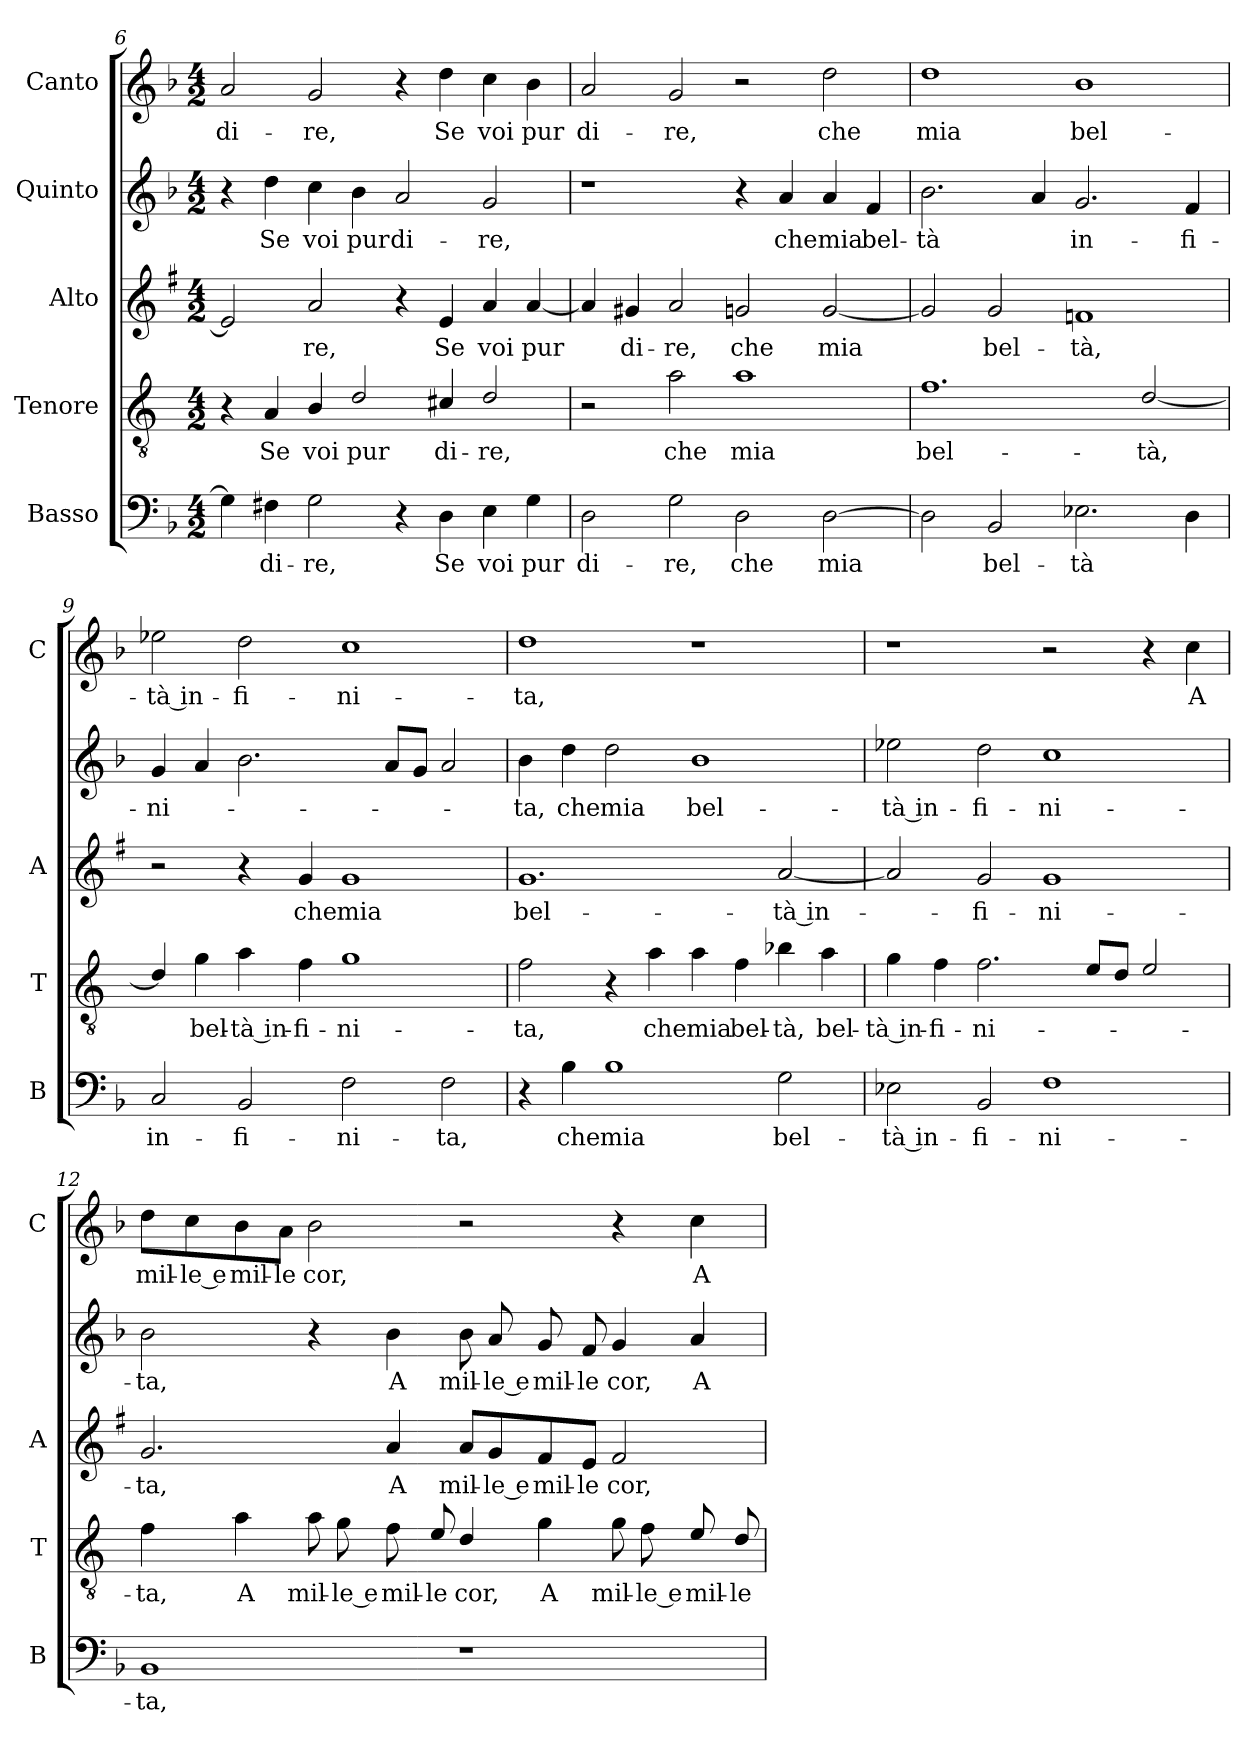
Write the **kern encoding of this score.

**kern	**text	**kern	**text	**kern	**text	**kern	**text	**kern	**text
*part5	*part5	*part4	*part4	*part3	*part3	*part2	*part2	*part1	*part1
*staff5	*staff5	*staff4	*staff4	*staff3	*staff3	*staff2	*staff2	*staff1	*staff1
*I"Basso	*	*I"Tenore	*	*I"Alto	*	*I"Quinto	*	*I"Canto	*
*I'B	*	*I'T	*	*I'A	*	*	*	*I'C	*
!!LO:PB:g=z
*clefF4	*	*clefGv2	*	*clefG2	*	*clefG2	*	*clefG2	*
*	*	*ITrd4c7	*	*ITrd1c2	*	*	*	*	*
*k[b-]	*	*k[b-]	*	*k[b-]	*	*k[b-]	*	*k[b-]	*
*F:	*	*F:	*	*F:	*	*F:	*	*F:	*
*M4/2	*	*M4/2	*	*M4/2	*	*M4/2	*	*M4/2	*
=6	=6	=6	=6	=6	=6	=6	=6	=6	=6
!	!	!	!	!	!	!	!	!	!LO:LY:b
4G\]	.	4r	.	2d/]	.	4r	.	2a/	di-
!	!LO:LY:b	!	!LO:LY:b	!	!	!	!LO:LY:b	!	!
4F#X\	di-	4D/	Se	.	.	4dd\	Se	.	.
!	!LO:LY:b	!	!LO:LY:b	!	!LO:LY:b	!	!LO:LY:b	!	!LO:LY:b
2G\	-re,	4E/	voi	2g/	-re,	4cc\	voi	2g/	-re,
!	!	!	!LO:LY:b	!	!	!	!LO:LY:b	!	!
.	.	2G/	pur	.	.	4b-\	pur	.	.
!	!	!	!	!	!	!	!LO:LY:b	!	!
4r	.	.	.	4r	.	2a/	di-	4r	.
!	!LO:LY:b	!	!LO:LY:b	!	!LO:LY:b	!	!	!	!LO:LY:b
4D\	Se	4F#X/	di-	4d/	Se	.	.	4dd\	Se
!	!LO:LY:b	!	!LO:LY:b	!	!LO:LY:b	!	!LO:LY:b	!	!LO:LY:b
4E\	voi	2G/	-re,	4g/	voi	2g/	-re,	4cc\	voi
!	!LO:LY:b	!	!	!	!LO:LY:b	!	!	!	!LO:LY:b
4G\	pur	.	.	[4g/	pur	.	.	4b-\	pur
=7	=7	=7	=7	=7	=7	=7	=7	=7	=7
!	!LO:LY:b	!	!	!	!	!	!	!	!LO:LY:b
2D\	di-	2r	.	4g/]	.	1r	.	2a/	di-
!	!	!	!	!	!LO:LY:b	!	!	!	!
.	.	.	.	4f#X/	di-	.	.	.	.
!	!LO:LY:b	!	!LO:LY:b	!	!LO:LY:b	!	!	!	!LO:LY:b
2G\	-re,	2d\	che	2g/	-re,	.	.	2g/	-re,
!	!LO:LY:b	!	!LO:LY:b	!	!LO:LY:b	!	!	!	!
2D\	che	1d	mia	2fn/	che	4r	.	2r	.
!	!	!	!	!	!	!	!LO:LY:b	!	!
.	.	.	.	.	.	4a/	che	.	.
!	!LO:LY:b	!	!	!	!LO:LY:b	!	!LO:LY:b	!	!LO:LY:b
[2D\	mia	.	.	[2f/	mia	4a/	mia	2dd\	che
!	!	!	!	!	!	!	!LO:LY:b	!	!
.	.	.	.	.	.	4f/	bel-	.	.
=8	=8	=8	=8	=8	=8	=8	=8	=8	=8
!	!	!	!LO:LY:b	!	!	!	!LO:LY:b	!	!LO:LY:b
2D\]	.	1.B-	bel-	2f/]	.	2.b-\	-tà	1dd	mia
!	!LO:LY:b	!	!	!	!LO:LY:b	!	!	!	!
2BB-/	bel-	.	.	2f/	bel-	.	.	.	.
.	.	.	.	.	.	4a/	.	.	.
!	!LO:LY:b	!	!	!	!LO:LY:b	!	!LO:LY:b	!	!LO:LY:b
2.E-X\	-tà	.	.	1e-X	-tà,	2.g/	in-	1b-	bel-
!	!	!	!LO:LY:b	!	!	!	!	!	!
.	.	[2G/	-tà,	.	.	.	.	.	.
!	!	!	!	!	!	!	!LO:LY:b	!	!
4D\	.	.	.	.	.	4f/	-fi-	.	.
!!LO:LB:g=z
=9	=9	=9	=9	=9	=9	=9	=9	=9	=9
!	!LO:LY:b	!	!	!	!	!	!LO:LY:b	!	!LO:LY:b
2C/	in-	4G/]	.	2r	.	4g/	-ni-	2ee-X\	-tà in-
!	!	!	!LO:LY:b	!	!	!	!	!	!
.	.	4c\	bel-	.	.	4a/	.	.	.
!	!LO:LY:b	!	!LO:LY:b	!	!	!	!	!	!LO:LY:b
2BB-/	-fi-	4d\	-tà in-	4r	.	2.b-\	.	2dd\	-fi-
!	!	!	!LO:LY:b	!	!LO:LY:b	!	!	!	!
.	.	4B-\	-fi-	4f/	che	.	.	.	.
!	!LO:LY:b	!	!LO:LY:b	!	!LO:LY:b	!	!	!	!LO:LY:b
2F\	-ni-	1c	-ni-	1f	mia	.	.	1cc	-ni-
.	.	.	.	.	.	8a/L	.	.	.
.	.	.	.	.	.	8g/J	.	.	.
!	!LO:LY:b	!	!	!	!	!	!	!	!
2F\	-ta,	.	.	.	.	2a/	.	.	.
=10	=10	=10	=10	=10	=10	=10	=10	=10	=10
!	!	!	!LO:LY:b	!	!LO:LY:b	!	!LO:LY:b	!	!LO:LY:b
4r	.	2B-\	-ta,	1.f	bel-	4b-\	-ta,	1dd	-ta,
!	!LO:LY:b	!	!	!	!	!	!LO:LY:b	!	!
4B-\	che	.	.	.	.	4dd\	che	.	.
!	!LO:LY:b	!	!	!	!	!	!LO:LY:b	!	!
1B-	mia	4r	.	.	.	2dd\	mia	.	.
!	!	!	!LO:LY:b	!	!	!	!	!	!
.	.	4d\	che	.	.	.	.	.	.
!	!	!	!LO:LY:b	!	!	!	!LO:LY:b	!	!
.	.	4d\	mia	.	.	1b-	bel-	1r	.
!	!	!	!LO:LY:b	!	!	!	!	!	!
.	.	4B-\	bel-	.	.	.	.	.	.
!	!LO:LY:b	!	!LO:LY:b	!	!LO:LY:b	!	!	!	!
2G\	bel-	4e-X\	-tà,	[2g/	-tà in-	.	.	.	.
!	!	!	!LO:LY:b	!	!	!	!	!	!
.	.	4d\	bel-	.	.	.	.	.	.
=11	=11	=11	=11	=11	=11	=11	=11	=11	=11
!	!LO:LY:b	!	!LO:LY:b	!	!	!	!LO:LY:b	!	!
2E-X\	-tà in-	4c\	-tà in-	2g/]	.	2ee-X\	-tà in-	1r	.
!	!	!	!LO:LY:b	!	!	!	!	!	!
.	.	4B-\	-fi-	.	.	.	.	.	.
!	!LO:LY:b	!	!LO:LY:b	!	!LO:LY:b	!	!LO:LY:b	!	!
2BB-/	-fi-	2.B-\	-ni-	2f/	-fi-	2dd\	-fi-	.	.
!	!LO:LY:b	!	!	!	!LO:LY:b	!	!LO:LY:b	!	!
1F	-ni-	.	.	1f	-ni-	1cc	-ni-	2r	.
.	.	8A/L	.	.	.	.	.	.	.
.	.	8G/J	.	.	.	.	.	.	.
.	.	2A/	.	.	.	.	.	4r	.
!	!	!	!	!	!	!	!	!	!LO:LY:b
.	.	.	.	.	.	.	.	4cc\	A
!!LO:LB:g=z
=12	=12	=12	=12	=12	=12	=12	=12	=12	=12
!	!LO:LY:b	!	!LO:LY:b	!	!LO:LY:b	!	!LO:LY:b	!	!LO:LY:b
1BB-	-ta,	4B-\	-ta,	2.f/	-ta,	2b-\	-ta,	8dd\L	mil-
!	!	!	!	!	!	!	!	!	!LO:LY:b
.	.	.	.	.	.	.	.	8cc\	-le e
!	!	!	!LO:LY:b	!	!	!	!	!	!LO:LY:b
.	.	4d\	A	.	.	.	.	8b-\	mil-
!	!	!	!	!	!	!	!	!	!LO:LY:b
.	.	.	.	.	.	.	.	8a\J	-le
!	!	!	!LO:LY:b	!	!	!	!	!	!LO:LY:b
.	.	8d\	mil-	.	.	4r	.	2b-\	cor,
!	!	!	!LO:LY:b	!	!	!	!	!	!
.	.	8c\	-le e	.	.	.	.	.	.
!	!	!	!LO:LY:b	!	!LO:LY:b	!	!LO:LY:b	!	!
.	.	8B-\	mil-	4g/	A	4b-\	A	.	.
!	!	!	!LO:LY:b	!	!	!	!	!	!
.	.	8A/	-le	.	.	.	.	.	.
!	!	!	!LO:LY:b	!	!LO:LY:b	!	!LO:LY:b	!	!
1r	.	4G/	cor,	8g/L	mil-	8b-\	mil-	2r	.
!	!	!	!	!	!LO:LY:b	!	!LO:LY:b	!	!
.	.	.	.	8f/	-le e	8a/	-le e	.	.
!	!	!	!LO:LY:b	!	!LO:LY:b	!	!LO:LY:b	!	!
.	.	4c\	A	8e/	mil-	8g/	mil-	.	.
!	!	!	!	!	!LO:LY:b	!	!LO:LY:b	!	!
.	.	.	.	8d/J	-le	8f/	-le	.	.
!	!	!	!LO:LY:b	!	!LO:LY:b	!	!LO:LY:b	!	!
.	.	8c\	mil-	2e/	cor,	4g/	cor,	4r	.
!	!	!	!LO:LY:b	!	!	!	!	!	!
.	.	8B-\	-le e	.	.	.	.	.	.
!	!	!	!LO:LY:b	!	!	!	!LO:LY:b	!	!LO:LY:b
.	.	8A/	mil-	.	.	4a/	A	4cc\	A
!	!	!	!LO:LY:b	!	!	!	!	!	!
.	.	8G/	-le	.	.	.	.	.	.
=	=	=	=	=	=	=	=	=	=
*-	*-	*-	*-	*-	*-	*-	*-	*-	*-
